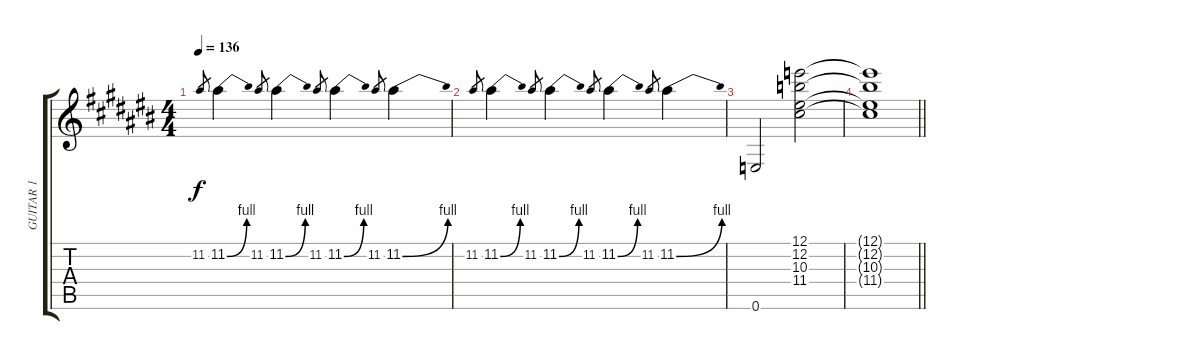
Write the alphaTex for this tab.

\track ("GUITAR 1" "GUITAR 1") {instrument distortionguitar}
\staff {score tabs}
\tuning (E4 B3 G3 D3 A2 E2) {hide}
\ts (4 4)
\tempo 136
\clef g2
\ks c#
11.2.8{gr dy f} 11.2{be (bend 0 0 60 4)}.4 11.2.8{gr} 11.2{be (bend 0 0 60 4)}.4 11.2.8{gr} 11.2{be (bend 0 0 60 4)}.4 11.2.8{gr} 11.2{be (bend 0 0 60 4)}.4 |
11.2.8{gr} 11.2{be (bend 0 0 60 4)}.4 11.2.8{gr} 11.2{be (bend 0 0 60 4)}.4 11.2.8{gr} 11.2{be (bend 0 0 60 4)}.4 11.2.8{gr} 11.2{be (bend 0 0 60 4)}.4 |
0.6.2 (12.1 12.2 10.3 11.4).2 |
\barLineRight lightlight
(12.1{t} 12.2{t} 10.3{t} 11.4{t}).1
